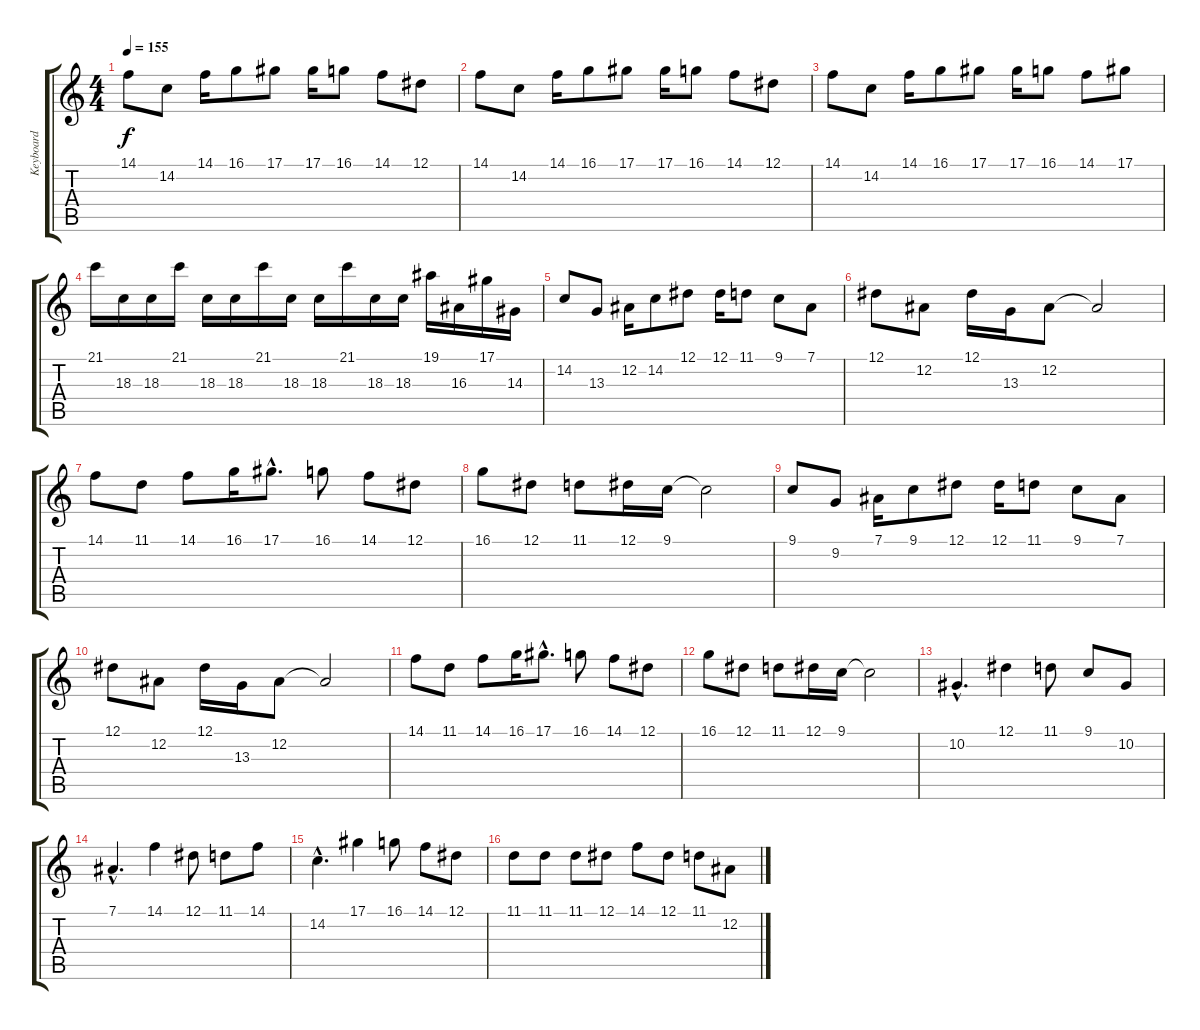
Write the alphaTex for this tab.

\track ("Keyboard" "Keyboard") {instrument synthbrass1}
\staff {score tabs}
\tuning (Eb4 Bb3 Gb3 Db3 Ab2 Eb2) {hide}
\ts (4 4)
\tempo 155
\clef g2
\ks c
14.1.8{dy f} 14.2.8 14.1.16 16.1.8 17.1.8 17.1.16 16.1.8 14.1.8 12.1.8 |
14.1.8 14.2.8 14.1.16 16.1.8 17.1.8 17.1.16 16.1.8 14.1.8 12.1.8 |
14.1.8 14.2.8 14.1.16 16.1.8 17.1.8 17.1.16 16.1.8 14.1.8 17.1.8 |
21.1.16 18.3.16 18.3.16 21.1.16 18.3.16 18.3.16 21.1.16 18.3.16 18.3.16 21.1.16 18.3.16 18.3.16 19.1.16 16.3.16 17.1.16 14.3.16 |
14.2.8 13.3.8 12.2.16 14.2.8 12.1.8 12.1.16 11.1.8 9.1.8 7.1.8 |
12.1.8 12.2.8 12.1.16 13.3.16 12.2.8 12.2{t}.2 |
14.1.8 11.1.8 14.1.8 16.1.16 17.1{hac}.8{d} 16.1.8 14.1.8 12.1.8 |
16.1.8 12.1.8 11.1.8 12.1.16 9.1.16 9.1{t}.2 |
9.1.8 9.2.8 7.1.16 9.1.8 12.1.8 12.1.16 11.1.8 9.1.8 7.1.8 |
12.1.8 12.2.8 12.1.16 13.3.16 12.2.8 12.2{t}.2 |
14.1.8 11.1.8 14.1.8 16.1.16 17.1{hac}.8{d} 16.1.8 14.1.8 12.1.8 |
16.1.8 12.1.8 11.1.8 12.1.16 9.1.16 9.1{t}.2 |
10.2{hac}.4{d} 12.1.4 11.1.8 9.1.8 10.2.8 |
7.1{hac}.4{d} 14.1.4 12.1.8 11.1.8 14.1.8 |
14.2{hac}.4{d} 17.1.4 16.1.8 14.1.8 12.1.8 |
11.1.8 11.1.8 11.1.8 12.1.8 14.1.8 12.1.8 11.1.8 12.2.8
